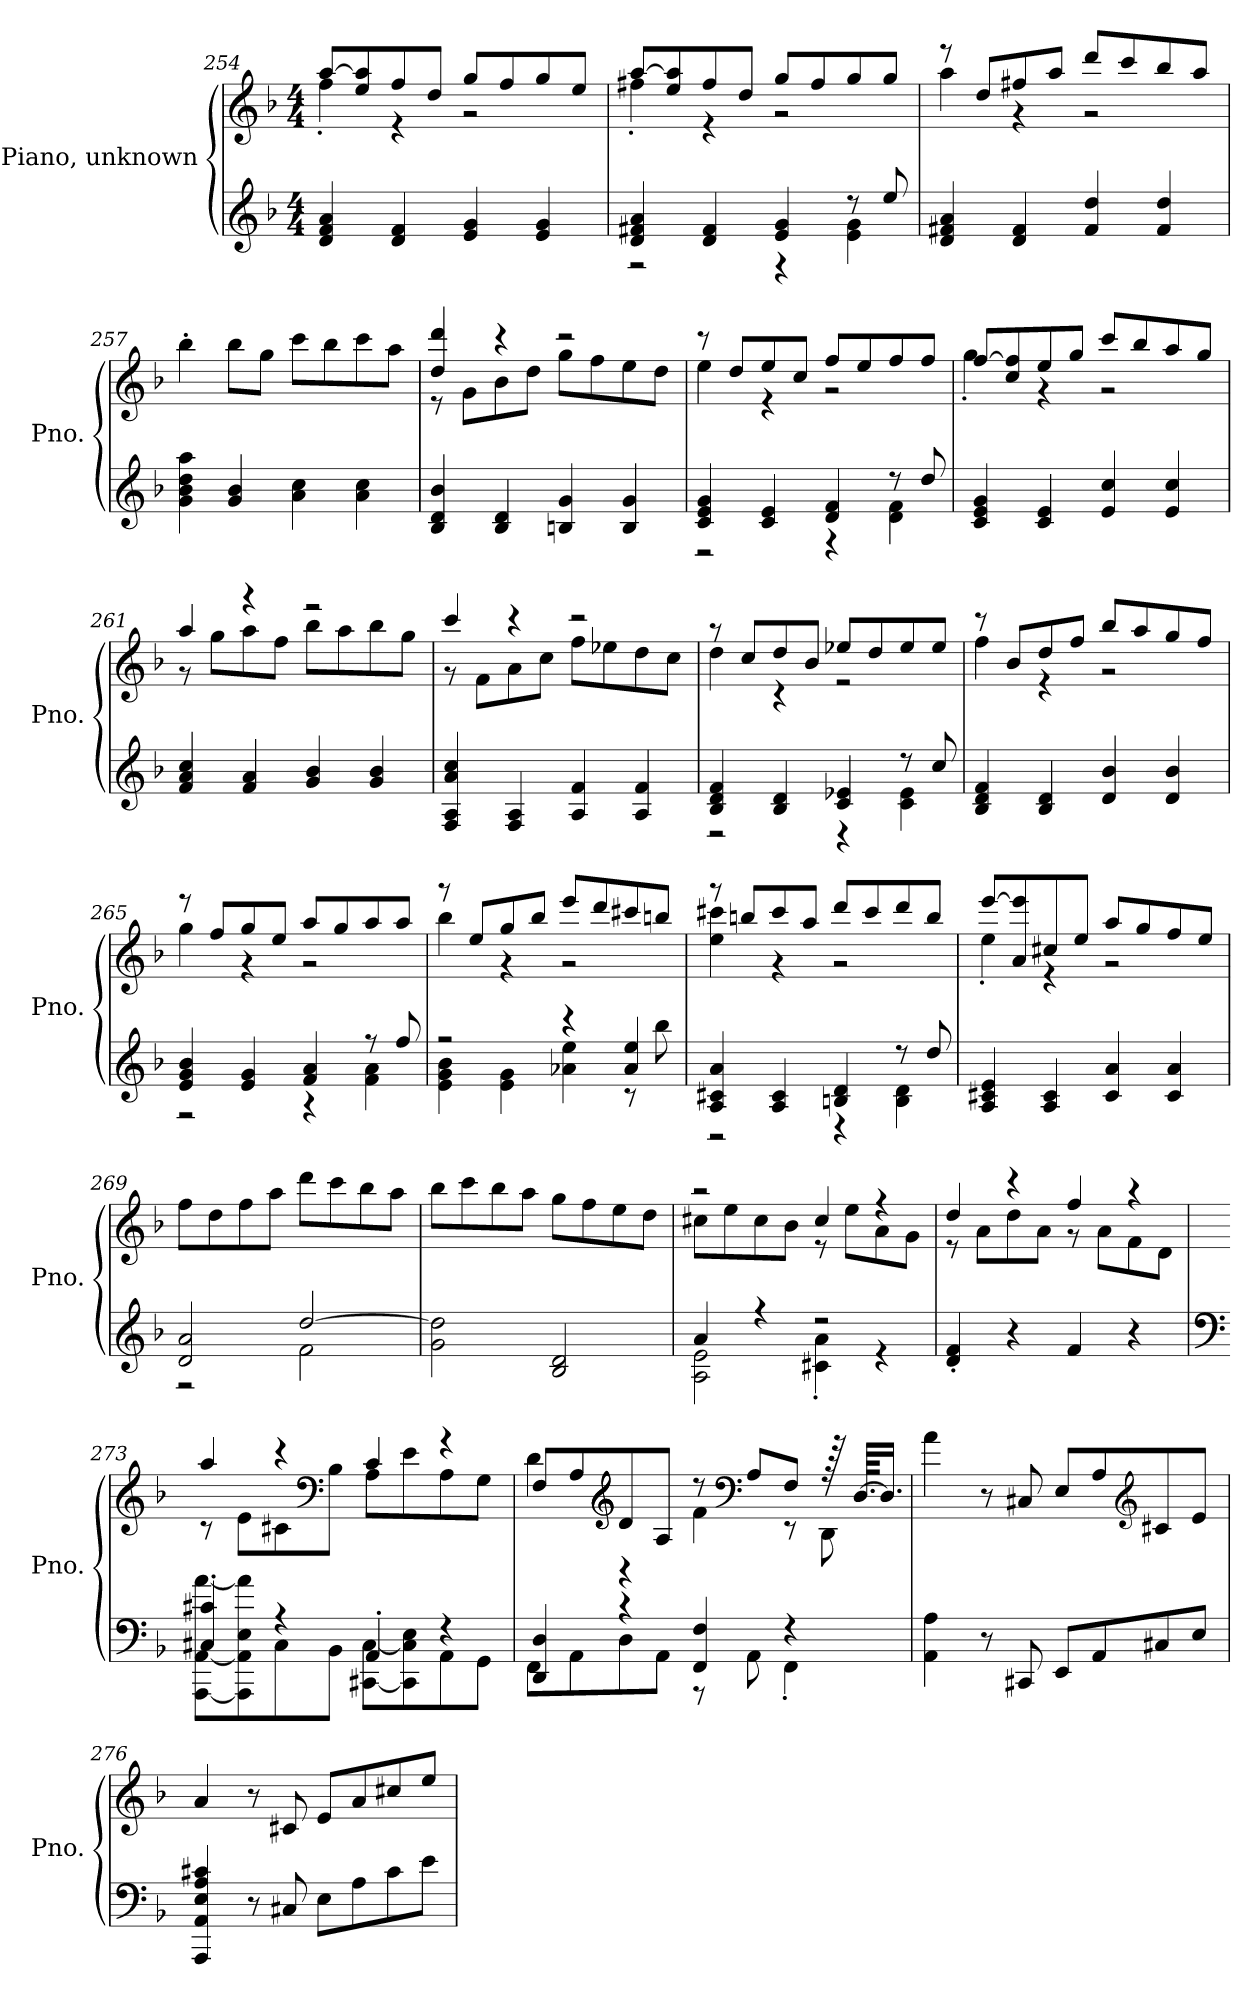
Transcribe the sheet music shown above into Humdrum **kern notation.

**kern	**kern
*part1	*part1
*staff2	*staff1
*I"Piano, unknown	*
*I'Pno.	*
*clefG2	*clefG2
*k[b-]	*k[b-]
*M4/4	*M4/4
=254	=254
*	*^
4d/ 4f/ 4a/	[8aa/L	4ff'\
.	8ee/ 8aa/]	.
4d/ 4f/	8ff/	4r
.	8dd/J	.
4e/ 4g/	8gg/L	2r
.	8ff/	.
4e/ 4g/	8gg/	.
.	8ee/J	.
=255	=255	=255
*^	*	*
4d/ 4f#X/ 4a/	2r	[8aa/L	4ff#X'\
.	.	8ee/ 8aa/]	.
4d/ 4f#/	.	8ff#/	4r
.	.	8dd/J	.
4e/ 4g/	4r	8gg/L	2r
.	.	8ff#/	.
8r	4e\ 4g\	8gg/	.
8ee/	.	8gg/J	.
*v	*v	*	*
=256	=256	=256
4d/ 4f#X/ 4a/	8r	4aa\
.	8dd/L	.
4d/ 4f#/	8ff#X/	4r
.	8aa/J	.
4f#/ 4dd/	8ddd/L	2r
.	8ccc/	.
4f#/ 4dd/	8bb-/	.
.	8aa/J	.
*	*v	*v
!!LO:PB:g=z
=257	=257
4g\ 4b-\ 4dd\ 4aa\	4bb-'\
4g/ 4b-/	8bb-\L
.	8gg\J
4a\ 4cc\	8ccc\L
.	8bb-\
4a\ 4cc\	8ccc\
.	8aa\J
=258	=258
*	*^
4B-/ 4d/ 4b-/	4dd/ 4ddd/	8r
.	.	8g\L
4B-/ 4d/	4r	8b-\
.	.	8dd\J
4Bn/ 4g/	2r	8gg\L
.	.	8ff\
4B/ 4g/	.	8ee\
.	.	8dd\J
=259	=259	=259
*^	*	*
4c/ 4e/ 4g/	2r	8r	4ee\
.	.	8dd/L	.
4c/ 4e/	.	8ee/	4r
.	.	8cc/J	.
4d/ 4f/	4r	8ff/L	2r
.	.	8ee/	.
8r	4d\ 4f\	8ff/	.
8dd/	.	8ff/J	.
*v	*v	*	*
=260	=260	=260
4c/ 4e/ 4g/	[8ff/L	4gg'\
.	8cc/ 8ff/]	.
4c/ 4e/	8ee/	4r
.	8gg/J	.
4e/ 4cc/	8ccc/L	2r
.	8bb-/	.
4e/ 4cc/	8aa/	.
.	8gg/J	.
!!LO:LB:g=z	!!
=261	=261	=261
4f/ 4a/ 4cc/	4aa/	8r
.	.	8gg\L
4f/ 4a/	4r	8aa\
.	.	8ff\J
4g/ 4b-/	2r	8bb-\L
.	.	8aa\
4g/ 4b-/	.	8bb-\
.	.	8gg\J
=262	=262	=262
4F/ 4A/ 4a/ 4cc/	4ccc/	8r
.	.	8f\L
4F/ 4A/	4r	8a\
.	.	8cc\J
4A/ 4f/	2r	8ff\L
.	.	8ee-X\
4A/ 4f/	.	8dd\
.	.	8cc\J
=263	=263	=263
*^	*	*
4B-/ 4d/ 4f/	2r	8r	4dd\
.	.	8cc/L	.
4B-/ 4d/	.	8dd/	4r
.	.	8b-/J	.
4c/ 4e-X/	4r	8ee-X/L	2r
.	.	8dd/	.
8r	4c\ 4e-\	8ee-/	.
8cc/	.	8ee-/J	.
*v	*v	*	*
=264	=264	=264
4B-/ 4d/ 4f/	8r	4ff\
.	8b-/L	.
4B-/ 4d/	8dd/	4r
.	8ff/J	.
4d/ 4b-/	8bb-/L	2r
.	8aa/	.
4d/ 4b-/	8gg/	.
.	8ff/J	.
!!LO:LB:g=z	!!
=265	=265	=265
*^	*	*
4e/ 4g/ 4b-/	2r	8r	4gg\
.	.	8ff/L	.
4e/ 4g/	.	8gg/	4r
.	.	8ee/J	.
4f/ 4a/	4r	8aa/L	2r
.	.	8gg/	.
8r	4f\ 4a\	8aa/	.
8ff/	.	8aa/J	.
=266	=266	=266	=266
2r	4e\ 4g\ 4b-\	8r	4bb-\
.	.	8ee/L	.
.	4e\ 4g\	8gg/	4r
.	.	8bb-/J	.
4r	4a-X\ 4ee\	8eee/L	2r
.	.	8ddd/	.
4a-/ 4ee/	8r	8ccc#X/	.
.	8bb-\	8bbn/J	.
=267	=267	=267	=267
4A/ 4c#X/ 4a/	2r	8r	4ee\ 4ccc#X\
.	.	8bbn/L	.
4A/ 4c#/	.	8ccc#/	4r
.	.	8aa/J	.
4Bn/ 4d/	4r	8ddd/L	2r
.	.	8ccc#/	.
8r	4B\ 4d\	8ddd/	.
8dd/	.	8bb/J	.
*v	*v	*	*
=268	=268	=268
4A/ 4c#X/ 4e/	[8eee/L	4ee'\
.	8a/ 8eee/]	.
4A/ 4c#/	8cc#X/	4r
.	8ee/J	.
4c#/ 4a/	8aa/L	2r
.	8gg/	.
4c#/ 4a/	8ff/	.
.	8ee/J	.
*	*v	*v
!!LO:LB:g=z
=269	=269
*^	*
2d/ 2a/	2r	8ff\L
.	.	8dd\
.	.	8ff\
.	.	8aa\J
[2dd/	2f\	8ddd\L
.	.	8ccc\
.	.	8bb-\
.	.	8aa\J
*v	*v	*
=270	=270
2g\ 2dd\]	8bb-\L
.	8ccc\
.	8bb-\
.	8aa\J
2B-/ 2d/	8gg\L
.	8ff\
.	8ee\
.	8dd\J
=271	=271
*^	*^
4a/	2A\ 2e\	2r	8cc#X\L
.	.	.	8ee\
4r	.	.	8cc#\
.	.	.	8b-\J
2r	4c#X\' 4a\'	4cc#/	8r
.	.	.	8ee\L
.	4r	4r	8a\
.	.	.	8g\J
*v	*v	*	*
=272	=272	=272
4d/' 4f/'	4dd/	8r
.	.	8a\L
4r	4r	8dd\
.	.	8a\J
4f/	4ff/	8r
.	.	8a\L
4r	4r	8f\
.	.	8d\J
!!LO:LB:g=z	!!
=273	=273	=273
*clefF4	*	*
*^	*	*
4C#X/' 4c#X/'	[8AAA\ [8AA\ [8a\L	4aa/	8r
.	8AAA\] 8AA\] 8E\ 8a\]	.	8e\L
4r	8C#\	4r	8c#X\
*	*	*clefF4	*
.	8BB-\J	.	8B-\J
4AA'/	[8CC#X\ [8C#\L	4c#/	8A\L
.	8CC#\] 8C#\] 8E\	.	8e\
4r	8AA\	4r	8A\
.	8GG\J	.	8G\J
=274	=274	=274	=274
4DD/ 4D/	8FF\L	8F/L	4d\
.	8AA\	8A/	.
*	*	*clefG2	*
4r	8D\	8d/	4r
.	8AA\J	8A/J	.
4FF/ 4F/	8r	8r	4f\
*	*	*clefF4	*
.	8AA\	8A/L	.
4r	4FF'\	8F/J	8r
.	.	128r	8DD\
.	.	[64.D/KKLL	.
.	.	16.D/JJ]	.
*v	*v	*	*
*	*v	*v
=275	=275
4AA\ 4A\	4a\
8r	8r
8CC#X/	8C#X/
8EE/L	8E/L
8AA/	8A/
*	*clefG2
8C#X/	8c#X/
8E/J	8e/J
!!LO:LB:g=z
=276	=276
4AAA/ 4AA/ 4E/ 4A/ 4c#X/	4a/
8r	8r
8C#X/	8c#X/
8E\L	8e/L
8A\	8a/
8c#\	8cc#X/
8e\J	8ee/J
=	=
*-	*-
